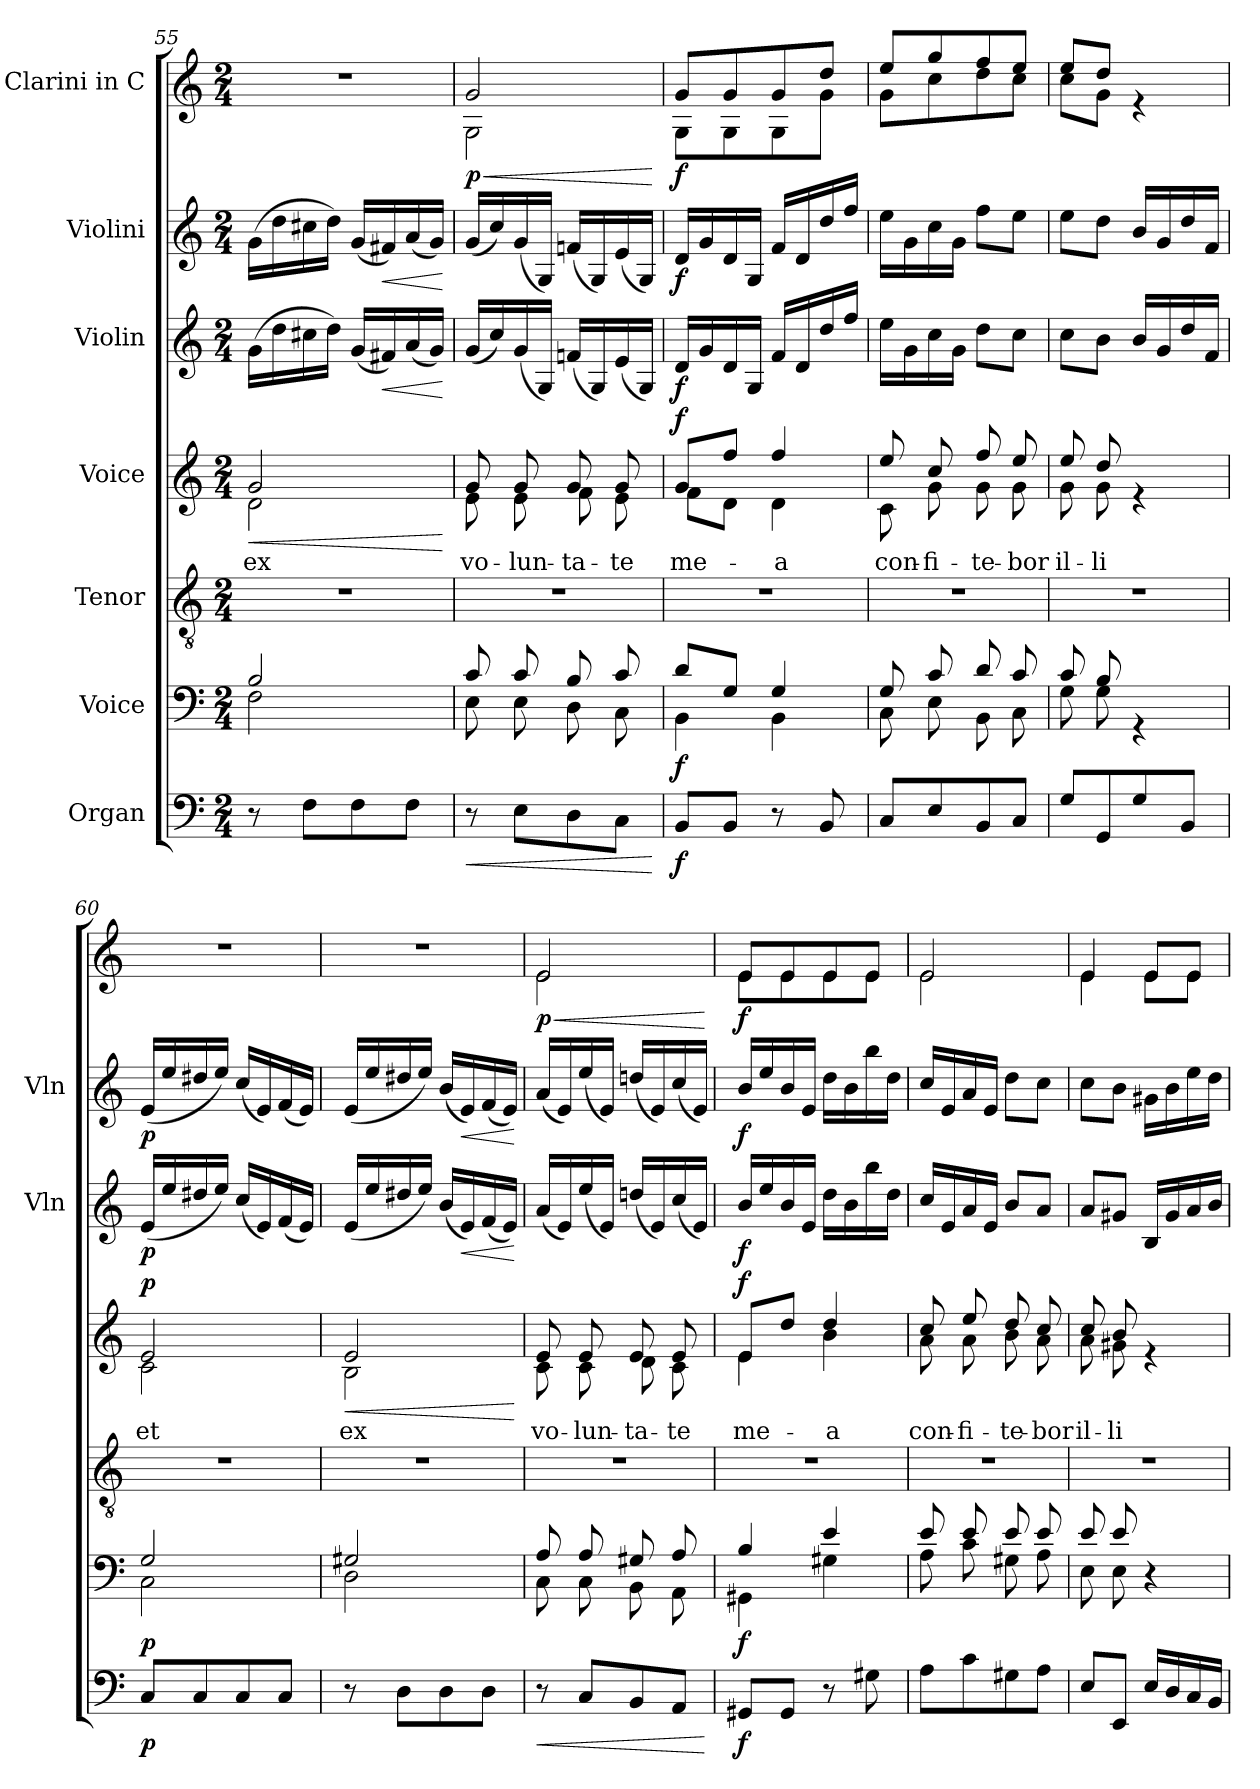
**kern	**dynam	**kern	**dynam	**kern	**kern	**text	**dynam	**kern	**dynam	**kern	**dynam	**kern	**dynam
*part7	*part7	*part6	*part6	*part5	*part4	*part4	*part4	*part3	*part3	*part2	*part2	*part1	*part1
*staff7	*staff7	*staff6	*staff6	*staff5	*staff4	*staff4	*staff4	*staff3	*staff3	*staff2	*staff2	*staff1	*staff1
*I"Organ	*	*I"Voice	*	*I"Tenor	*I"Voice	*	*	*I"Violin	*	*I"Violini	*	*I"Clarini in C	*
*	*	*	*	*	*	*	*	*I'Vln	*	*I'Vln	*	*	*
!!LO:LB:g=z
*clefF4	*	*clefF4	*	*clefGv2	*clefG2	*	*	*clefG2	*	*clefG2	*	*clefG2	*
*k[]	*	*k[]	*	*k[]	*k[]	*	*	*k[]	*	*k[]	*	*k[]	*
*M2/4	*	*M2/4	*	*M2/4	*M2/4	*	*	*M2/4	*	*M2/4	*	*M2/4	*
=55	=55	=55	=55	=55	=55	=55	=55	=55	=55	=55	=55	=55	=55
*	*	*^	*	*	*	*	*	*	*	*	*	*	*
!	!	!	!	!	!	!	!LO:LY:b	!LO:HP:b	!	!	!	!	!	!
*	*	*	*	*	*	*^	*	*	*	*	*	*	*	*
8r	.	2B/	2F\	.	2r	2g/	2d\	ex	<	(16g\LL	.	(16g\LL	.	2r	.
.	.	.	.	.	.	.	.	.	.	16dd\	.	16dd\	.	.	.
8F\L	.	.	.	.	.	.	.	.	.	16cc#X\	.	16cc#X\	.	.	.
.	.	.	.	.	.	.	.	.	.	16dd\JJ)	.	16dd\JJ)	.	.	.
8F\	.	.	.	.	.	.	.	.	.	(16g/LL	.	(16g/LL	.	.	.
!	!	!	!	!	!	!	!	!	!	!	!LO:HP:b	!	!LO:HP:b	!	!
.	.	.	.	.	.	.	.	.	.	16f#X/)	<	16f#X/)	<	.	.
8F\J	.	.	.	.	.	.	.	.	.	(16a/	.	(16a/	.	.	.
.	.	.	.	.	.	.	.	.	.	16g/JJ)	.	16g/JJ)	.	.	.
*	*	*v	*v	*	*	*v	*v	*	*	*	*	*	*	*	*
.	.	.	.	.	.	.	[	.	[	.	[	.	.
=56	=56	=56	=56	=56	=56	=56	=56	=56	=56	=56	=56	=56	=56
!	!LO:HP:b	!	!	!	!	!LO:LY:b	!	!	!	!	!	!	!LO:HP:b
*	*	*^	*	*	*^	*	*	*	*	*	*	*^	*
!	!	!	!	!	!	!	!	!	!	!	!	!	!	!	!	!LO:DY:n=1:b
8r	<	8c/	8E\	.	2r	8g/	8e\	vo-	.	(16g/LL	.	(16g/LL	.	2g/	2G\	< p
.	.	.	.	.	.	.	.	.	.	16cc/)	.	16cc/)	.	.	.	.
!	!	!	!	!	!	!	!	!LO:LY:b	!	!	!	!	!	!	!	!
8E\L	.	8c/	8E\	.	.	8g/	8e\	-lun-	.	(16g/	.	(16g/	.	.	.	.
.	.	.	.	.	.	.	.	.	.	16G/JJ)	.	16G/JJ)	.	.	.	.
!	!	!	!	!	!	!	!	!LO:LY:b	!	!	!	!	!	!	!	!
8D\	.	8B/	8D\	.	.	8g/	8f\	-ta-	.	(16fn/LL	.	(16fn/LL	.	.	.	.
.	.	.	.	.	.	.	.	.	.	16G/)	.	16G/)	.	.	.	.
!	!	!	!	!	!	!	!	!LO:LY:b	!	!	!	!	!	!	!	!
8C\J	.	8c/	8C\	.	.	8g/	8e\	-te	.	(16e/	.	(16e/	.	.	.	.
.	.	.	.	.	.	.	.	.	.	16G/JJ)	.	16G/JJ)	.	.	.	.
*	*	*v	*v	*	*	*v	*v	*	*	*	*	*	*	*v	*v	*
.	[	.	.	.	.	.	.	.	.	.	.	.	[
=57	=57	=57	=57	=57	=57	=57	=57	=57	=57	=57	=57	=57	=57
*	*	*^	*	*	*	*	*	*	*	*	*	*	*
!	!LO:DY:b	!	!	!LO:DY:b	!	!	!LO:LY:b	!LO:DY:b	!	!LO:DY:b	!	!LO:DY:b	!	!LO:DY:b
*	*	*	*	*	*	*^	*	*	*	*	*	*	*^	*
8BB/L	f	8d/L	4BB\	f	2r	8g/L	8f\L	me-	f	16d/LL	f	16d/LL	f	8g/L	8G\L	f
.	.	.	.	.	.	.	.	.	.	16g/	.	16g/	.	.	.	.
8BB/J	.	8G/J	.	.	.	8ff/J	8d\J	.	.	16d/	.	16d/	.	8g/	8G\	.
.	.	.	.	.	.	.	.	.	.	16G/JJ	.	16G/JJ	.	.	.	.
!	!	!	!	!	!	!	!	!LO:LY:b	!	!	!	!	!	!	!	!
8r	.	4G/	4BB\	.	.	4ff/	4d\	-a	.	16f/LL	.	16f/LL	.	8g/	8G\	.
.	.	.	.	.	.	.	.	.	.	16d/	.	16d/	.	.	.	.
8BB/	.	.	.	.	.	.	.	.	.	16dd/	.	16dd/	.	8dd/J	8g\J	.
.	.	.	.	.	.	.	.	.	.	16ff/JJ	.	16ff/JJ	.	.	.	.
=58	=58	=58	=58	=58	=58	=58	=58	=58	=58	=58	=58	=58	=58	=58	=58	=58
!	!	!	!	!	!	!	!	!LO:LY:b	!	!	!	!	!	!	!	!
8C/L	.	8G/	8C\	.	2r	8ee/	8c\	con-	.	16ee\LL	.	16ee\LL	.	8ee/L	8g\L	.
.	.	.	.	.	.	.	.	.	.	16g\	.	16g\	.	.	.	.
!	!	!	!	!	!	!	!	!LO:LY:b	!	!	!	!	!	!	!	!
8E/	.	8c/	8E\	.	.	8cc/	8g\	-fi-	.	16cc\	.	16cc\	.	8gg/	8cc\	.
.	.	.	.	.	.	.	.	.	.	16g\JJ	.	16g\JJ	.	.	.	.
!	!	!	!	!	!	!	!	!LO:LY:b	!	!	!	!	!	!	!	!
8BB/	.	8d/	8BB\	.	.	8ff/	8g\	-te-	.	8dd\L	.	8ff\L	.	8ff/	8dd\	.
!	!	!	!	!	!	!	!	!LO:LY:b	!	!	!	!	!	!	!	!
8C/J	.	8c/	8C\	.	.	8ee/	8g\	-bor	.	8cc\J	.	8ee\J	.	8ee/J	8cc\J	.
=59	=59	=59	=59	=59	=59	=59	=59	=59	=59	=59	=59	=59	=59	=59	=59	=59
!	!	!	!	!	!	!	!	!LO:LY:b	!	!	!	!	!	!	!	!
8G/L	.	8c/	8G\	.	2r	8ee/	8g\	il-	.	8cc\L	.	8ee\L	.	8ee/L	8cc\L	.
!	!	!	!	!	!	!	!	!LO:LY:b	!	!	!	!	!	!	!	!
8GG/	.	8B/	8G\	.	.	8dd/	8g\	-li	.	8b\J	.	8dd\J	.	8dd/J	8g\J	.
8G/	.	4rGG	4ryy	.	.	4re	4ryy	.	.	16b/LL	.	16b/LL	.	4re	4ryy	.
.	.	.	.	.	.	.	.	.	.	16g/	.	16g/	.	.	.	.
8BB/J	.	.	.	.	.	.	.	.	.	16dd/	.	16dd/	.	.	.	.
.	.	.	.	.	.	.	.	.	.	16f/JJ	.	16f/JJ	.	.	.	.
*	*	*	*	*	*	*	*	*	*	*	*	*	*	*v	*v	*
=60	=60	=60	=60	=60	=60	=60	=60	=60	=60	=60	=60	=60	=60	=60	=60
!	!LO:DY:b	!	!	!LO:DY:b	!	!	!	!LO:LY:b	!LO:DY:b	!	!LO:DY:b	!	!LO:DY:b	!	!
8C/L	p	2G/	2C\	p	2r	2e/	2c\	et	p	(16e/LL	p	(16e/LL	p	2r	.
.	.	.	.	.	.	.	.	.	.	16ee/	.	16ee/	.	.	.
8C/	.	.	.	.	.	.	.	.	.	16dd#X/	.	16dd#X/	.	.	.
.	.	.	.	.	.	.	.	.	.	16ee/JJ)	.	16ee/JJ)	.	.	.
8C/	.	.	.	.	.	.	.	.	.	(16cc/LL	.	(16cc/LL	.	.	.
.	.	.	.	.	.	.	.	.	.	16e/)	.	16e/)	.	.	.
8C/J	.	.	.	.	.	.	.	.	.	(16f/	.	(16f/	.	.	.
.	.	.	.	.	.	.	.	.	.	16e/JJ)	.	16e/JJ)	.	.	.
!!LO:PB:g=z
=61	=61	=61	=61	=61	=61	=61	=61	=61	=61	=61	=61	=61	=61	=61	=61
!	!	!	!	!	!	!	!	!LO:LY:b	!LO:HP:b	!	!	!	!	!	!
8r	.	2G#X/	2D\	.	2r	2e/	2B\	ex	<	(16e/LL	.	(16e/LL	.	2r	.
.	.	.	.	.	.	.	.	.	.	16ee/	.	16ee/	.	.	.
8D\L	.	.	.	.	.	.	.	.	.	16dd#X/	.	16dd#X/	.	.	.
.	.	.	.	.	.	.	.	.	.	16ee/JJ)	.	16ee/JJ)	.	.	.
8D\	.	.	.	.	.	.	.	.	.	(16b/LL	.	(16b/LL	.	.	.
!	!	!	!	!	!	!	!	!	!	!	!LO:HP:b	!	!LO:HP:b	!	!
.	.	.	.	.	.	.	.	.	.	16e/)	<	16e/)	<	.	.
8D\J	.	.	.	.	.	.	.	.	.	(16f/	.	(16f/	.	.	.
.	.	.	.	.	.	.	.	.	.	16e/JJ)	.	16e/JJ)	.	.	.
*	*	*v	*v	*	*	*v	*v	*	*	*	*	*	*	*	*
.	.	.	.	.	.	.	[	.	[	.	[	.	.
=62	=62	=62	=62	=62	=62	=62	=62	=62	=62	=62	=62	=62	=62
!	!LO:HP:b	!	!	!	!	!LO:LY:b	!	!	!	!	!	!	!LO:HP:b
*	*	*^	*	*	*^	*	*	*	*	*	*	*^	*
!	!	!	!	!	!	!	!	!	!	!	!	!	!	!	!	!LO:DY:n=1:b
8r	<	8A/	8C\	.	2r	8e/	8c\	vo-	.	(16a/LL	.	(16a/LL	.	2e/	2e\	< p
.	.	.	.	.	.	.	.	.	.	16e/)	.	16e/)	.	.	.	.
!	!	!	!	!	!	!	!	!LO:LY:b	!	!	!	!	!	!	!	!
8C/L	.	8A/	8C\	.	.	8e/	8c\	-lun-	.	(16ee/	.	(16ee/	.	.	.	.
.	.	.	.	.	.	.	.	.	.	16e/JJ)	.	16e/JJ)	.	.	.	.
!	!	!	!	!	!	!	!	!LO:LY:b	!	!	!	!	!	!	!	!
8BB/	.	8G#X/	8BB\	.	.	8e/	8d\	-ta-	.	(16ddn/LL	.	(16ddn/LL	.	.	.	.
.	.	.	.	.	.	.	.	.	.	16e/)	.	16e/)	.	.	.	.
!	!	!	!	!	!	!	!	!LO:LY:b	!	!	!	!	!	!	!	!
8AA/J	.	8A/	8AA\	.	.	8e/	8c\	-te	.	(16cc/	.	(16cc/	.	.	.	.
.	.	.	.	.	.	.	.	.	.	16e/JJ)	.	16e/JJ)	.	.	.	.
*	*	*v	*v	*	*	*v	*v	*	*	*	*	*	*	*v	*v	*
.	[	.	.	.	.	.	.	.	.	.	.	.	[
=63	=63	=63	=63	=63	=63	=63	=63	=63	=63	=63	=63	=63	=63
*	*	*^	*	*	*	*	*	*	*	*	*	*	*
!	!LO:DY:b	!	!	!LO:DY:b	!	!	!LO:LY:b	!LO:DY:b	!	!LO:DY:b	!	!LO:DY:b	!	!LO:DY:b
*	*	*	*	*	*	*^	*	*	*	*	*	*	*^	*
8GG#X/L	f	4B/	4GG#X\	f	2r	8e/L	4e\	me-	f	16b/LL	f	16b/LL	f	8e/L	8e\L	f
.	.	.	.	.	.	.	.	.	.	16ee/	.	16ee/	.	.	.	.
8GG#/J	.	.	.	.	.	8dd/J	.	.	.	16b/	.	16b/	.	8e/	8e\	.
.	.	.	.	.	.	.	.	.	.	16e/JJ	.	16e/JJ	.	.	.	.
!	!	!	!	!	!	!	!	!LO:LY:b	!	!	!	!	!	!	!	!
8r	.	4e/	4G#X\	.	.	4dd/	4b\	-a	.	16dd\LL	.	16dd\LL	.	8e/	8e\	.
.	.	.	.	.	.	.	.	.	.	16b\	.	16b\	.	.	.	.
8G#X\	.	.	.	.	.	.	.	.	.	16bb\	.	16bb\	.	8e/J	8e\J	.
.	.	.	.	.	.	.	.	.	.	16dd\JJ	.	16dd\JJ	.	.	.	.
=64	=64	=64	=64	=64	=64	=64	=64	=64	=64	=64	=64	=64	=64	=64	=64	=64
!	!	!	!	!	!	!	!	!LO:LY:b	!	!	!	!	!	!	!	!
8A\L	.	8e/	8A\	.	2r	8cc/	8a\	con-	.	16cc/LL	.	16cc/LL	.	2e/	2e\	.
.	.	.	.	.	.	.	.	.	.	16e/	.	16e/	.	.	.	.
!	!	!	!	!	!	!	!	!LO:LY:b	!	!	!	!	!	!	!	!
8c\	.	8e/	8c\	.	.	8ee/	8a\	-fi-	.	16a/	.	16a/	.	.	.	.
.	.	.	.	.	.	.	.	.	.	16e/JJ	.	16e/JJ	.	.	.	.
!	!	!	!	!	!	!	!	!LO:LY:b	!	!	!	!	!	!	!	!
8G#X\	.	8e/	8G#X\	.	.	8dd/	8b\	-te-	.	8b/L	.	8dd\L	.	.	.	.
!	!	!	!	!	!	!	!	!LO:LY:b	!	!	!	!	!	!	!	!
8A\J	.	8e/	8A\	.	.	8cc/	8a\	-bor	.	8a/J	.	8cc\J	.	.	.	.
=65	=65	=65	=65	=65	=65	=65	=65	=65	=65	=65	=65	=65	=65	=65	=65	=65
!	!	!	!	!	!	!	!	!LO:LY:b	!	!	!	!	!	!	!	!
8E/L	.	8e/	8E\	.	2r	8cc/	8a\	il-	.	8a/L	.	8cc\L	.	4e/	4e\	.
!	!	!	!	!	!	!	!	!LO:LY:b	!	!	!	!	!	!	!	!
8EE/J	.	8e/	8E\	.	.	8b/	8g#X\	-li	.	8g#X/J	.	8b\J	.	.	.	.
16E/LL	.	4r	4ryy	.	.	4re	4ryy	.	.	16B/LL	.	16g#X\LL	.	8e/L	8e\L	.
16D/	.	.	.	.	.	.	.	.	.	16g#/	.	16b\	.	.	.	.
16C/	.	.	.	.	.	.	.	.	.	16a/	.	16ee\	.	8e/J	8e\J	.
16BB/JJ	.	.	.	.	.	.	.	.	.	16b/JJ	.	16dd\JJ	.	.	.	.
*	*	*v	*v	*	*	*v	*v	*	*	*	*	*	*	*v	*v	*
=	=	=	=	=	=	=	=	=	=	=	=	=	=
*-	*-	*-	*-	*-	*-	*-	*-	*-	*-	*-	*-	*-	*-
